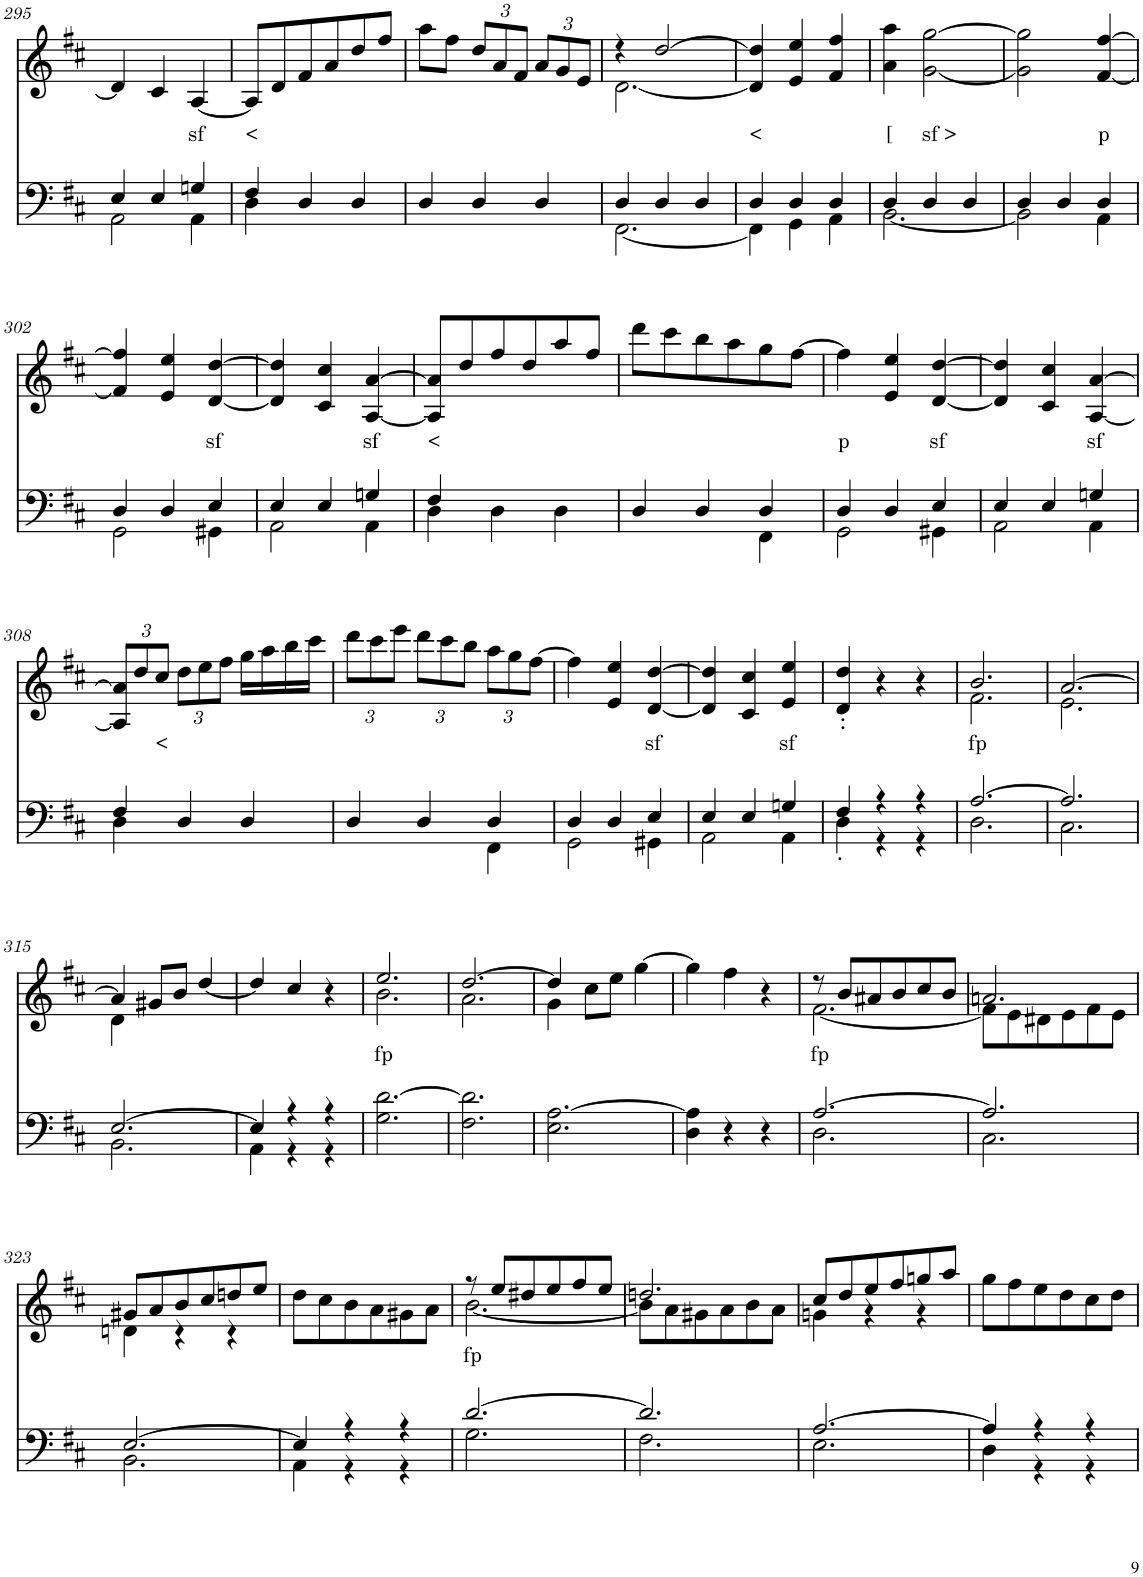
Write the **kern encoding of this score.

**kern	**kern	**text
*part2	*part1	*part1
*staff2	*staff1	*staff1
*I"piano	*I"piano	*
*I'Pno	*I'Pno	*
!!LO:PB:g=z
*clefF4	*clefG2	*
*k[f#c#]	*k[f#c#]	*
*D:	*D:	*
*M3/4	*M3/4	*
=295	=295	=295
*^	*	*
4E/	2AA\	4d/]	.
4E/	.	4c#/	.
!	!	!	!LO:LY:b
4Gn/	4AA\	[4A/	sf
=296	=296	=296	=296
!	!	!	!LO:LY:b
4F#/	4D\	8A/L]	<
.	.	8d/	.
4D/	2ryy	8f#/	.
.	.	8a/	.
4D/	.	8dd/	.
.	.	8ff#/J	.
*v	*v	*	*
=297	=297	=297
4D/	8aa\L	.
.	8ff#\J	.
*	*Xbrackettup	*
4D/	12dd/L	.
.	12a/	.
.	12f#/J	.
4D/	12a/L	.
.	12g/	.
.	12e/J	.
=298	=298	=298
*^	*^	*
4D/	[2.FF#\	4r	[2.d\	.
4D/	.	[2dd/	.	.
4D/	.	.	.	.
*	*	*v	*v	*
=299	=299	=299	=299
!	!	!	!LO:LY:b
4D/	4FF#\]	4d/] 4dd/]	<
4D/	4GG\	4e/ 4ee/	.
4D/	4AA\	4f#/ 4ff#/	.
=300	=300	=300	=300
!	!	!	!LO:LY:b
4D/	[2.BB\	4a\ 4aa\	[
!	!	!	!LO:LY:b
4D/	.	[2g\ [2gg\	sf >
4D/	.	.	.
=301	=301	=301	=301
4D/	2BB\]	2g\] 2gg\]	.
4D/	.	.	.
!	!	!	!LO:LY:b
4D/	4AA\	[4f#/ [4ff#/	p
!!LO:LB:g=z
=302	=302	=302	=302
4D/	2GG\	4f#/] 4ff#/]	.
4D/	.	4e/ 4ee/	.
!	!	!	!LO:LY:b
4E/	4GG#X\	[4d/ [4dd/	sf
=303	=303	=303	=303
4E/	2AA\	4d/] 4dd/]	.
4E/	.	4c#/ 4cc#/	.
!	!	!	!LO:LY:b
4Gn/	4AA\	[4A/ [4a/	sf
=304	=304	=304	=304
!	!	!	!LO:LY:b
4F#/	4D\	8A/] 8a/]L	<
.	.	8dd/	.
2ryy	4D\	8ff#/	.
.	.	8dd/	.
.	4D\	8aa/	.
.	.	8ff#/J	.
=305	=305	=305	=305
4D/	2ryy	8ddd\L	.
.	.	8ccc#\	.
4D/	.	8bb\	.
.	.	8aa\	.
4D/	4FF#\	8gg\	.
.	.	[8ff#\J	.
=306	=306	=306	=306
!	!	!	!LO:LY:b
4D/	2GG\	4ff#\]	p
4D/	.	4e/ 4ee/	.
!	!	!	!LO:LY:b
4E/	4GG#X\	[4d/ [4dd/	sf
=307	=307	=307	=307
4E/	2AA\	4d/] 4dd/]	.
4E/	.	4c#/ 4cc#/	.
!	!	!	!LO:LY:b
4Gn/	4AA\	[4A/ [4a/	sf
!!LO:LB:g=z
=308	=308	=308	=308
4F#/	4D\	12A/] 12a/]L	.
.	.	12dd/	.
!	!	!	!LO:LY:b
.	.	12cc#/J	<
4D/	2ryy	12dd\L	.
.	.	12ee\	.
.	.	12ff#\J	.
4D/	.	16gg\LL	.
.	.	16aa\	.
.	.	16bb\	.
.	.	16ccc#\JJ	.
=309	=309	=309	=309
4D/	2ryy	12ddd\L	.
.	.	12ccc#\	.
.	.	12eee\J	.
4D/	.	12ddd\L	.
.	.	12ccc#\	.
.	.	12bb\J	.
4D/	4FF#\	12aa\L	.
.	.	12gg\	.
.	.	[12ff#\J	.
=310	=310	=310	=310
4D/	2GG\	4ff#\]	.
4D/	.	4e/ 4ee/	.
!	!	!	!LO:LY:b
4E/	4GG#X\	[4d/ [4dd/	sf
=311	=311	=311	=311
4E/	2AA\	4d/] 4dd/]	.
4E/	.	4c#/ 4cc#/	.
!	!	!	!LO:LY:b
4Gn/	4AA\	4e/ 4ee/	sf
=312	=312	=312	=312
4F#/	4D'\	4d/' 4dd/'	.
4r	4r	4r	.
4r	4r	4r	.
=313	=313	=313	=313
*	*	*^	*
!	!	!	!	!LO:LY:b
[2.A/	2.D\	2.b/	2.f#\	fp
=314	=314	=314	=314	=314
2.A/]	2.C#\	[2.a/	2.e\	.
!!LO:LB:g=z	!!
=315	=315	=315	=315	=315
[2.E/	2.BB\	4a/]	4d\	.
.	.	8g#X/L	2ryy	.
.	.	8b/J	.	.
.	.	[4dd/	.	.
*	*	*v	*v	*
=316	=316	=316	=316
4E/]	4AA\	4dd/]	.
4r	4r	4cc#/	.
4r	4r	4r	.
=317	=317	=317	=317
*	*	*^	*
!	!	!	!	!LO:LY:b
*v	*v	*	*	*
2.G\ [2.d\	2.ee/	2.b\	fp
=318	=318	=318	=318
2.F#\ 2.d\]	[2.dd/	2.a\	.
=319	=319	=319	=319
2.E\ [2.A\	4dd/]	4g\	.
.	8cc#\L	2ryy	.
.	8ee\J	.	.
.	[4gg\	.	.
*	*v	*v	*
=320	=320	=320
4D\ 4A\]	4gg\]	.
4r	4ff#\	.
4r	4r	.
=321	=321	=321
*^	*^	*
!	!	!	!	!LO:LY:b
[2.A/	2.D\	8r	[2.f#\	fp
.	.	8b/L	.	.
.	.	8a#X/	.	.
.	.	8b/	.	.
.	.	8cc#/	.	.
.	.	8b/J	.	.
=322	=322	=322	=322	=322
2.A/]	2.C#\	2.an/	8f#\L]	.
.	.	.	8e\	.
.	.	.	8d#X\	.
.	.	.	8e\	.
.	.	.	8f#\	.
.	.	.	8e\J	.
!!LO:LB:g=z	!!
=323	=323	=323	=323	=323
[2.E/	2.BB\	8g#X/L	4dn\	.
.	.	8a/	.	.
.	.	8b/	4r	.
.	.	8cc#/	.	.
.	.	8ddn/	4r	.
.	.	8ee/J	.	.
*	*	*v	*v	*
=324	=324	=324	=324
4E/]	4AA\	8dd\L	.
.	.	8cc#\	.
4r	4r	8b\	.
.	.	8a\	.
4r	4r	8g#X\	.
.	.	8a\J	.
=325	=325	=325	=325
*	*	*^	*
!	!	!	!	!LO:LY:b
[2.d/	2.G\	8r	[2.b\	fp
.	.	8ee/L	.	.
.	.	8dd#X/	.	.
.	.	8ee/	.	.
.	.	8ff#/	.	.
.	.	8ee/J	.	.
=326	=326	=326	=326	=326
2.d/]	2.F#\	2.ddn/	8b\L]	.
.	.	.	8a\	.
.	.	.	8g#X\	.
.	.	.	8a\	.
.	.	.	8b\	.
.	.	.	8a\J	.
=327	=327	=327	=327	=327
[2.A/	2.E\	8cc#/L	4gn\	.
.	.	8dd/	.	.
.	.	8ee/	4r	.
.	.	8ff#/	.	.
.	.	8ggn/	4r	.
.	.	8aa/J	.	.
*	*	*v	*v	*
=328	=328	=328	=328
4A/]	4D\	8gg\L	.
.	.	8ff#\	.
4r	4r	8ee\	.
.	.	8dd\	.
4r	4r	8cc#\	.
.	.	8dd\J	.
*v	*v	*	*
=	=	=
*-	*-	*-
